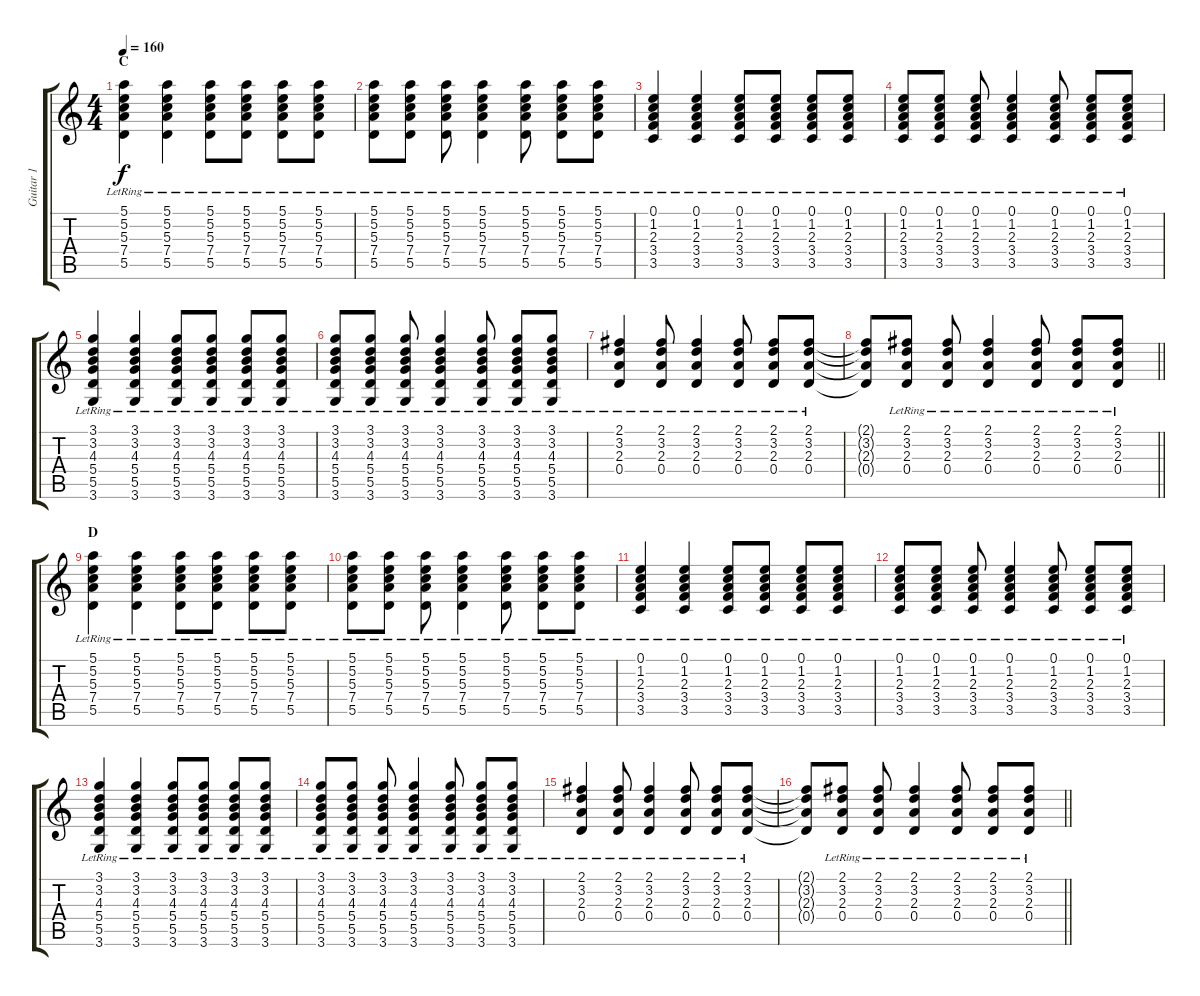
\track ("Guitar 1" "Guitar 1") {instrument overdrivenguitar}
\staff {score tabs}
\tuning (E4 B3 G3 D3 A2 E2) {hide}
\ts (4 4)
\section ("" "C")
\tempo 160
\clef g2
\ks c
(5.1{lr} 5.2{lr} 5.3{lr} 7.4{lr} 5.5{lr}).4{dy f} (5.1{lr} 5.2{lr} 5.3{lr} 7.4{lr} 5.5{lr}).4 (5.1{lr} 5.2{lr} 5.3{lr} 7.4{lr} 5.5{lr}).8 (5.1{lr} 5.2{lr} 5.3{lr} 7.4{lr} 5.5{lr}).8 (5.1{lr} 5.2{lr} 5.3{lr} 7.4{lr} 5.5{lr}).8 (5.1{lr} 5.2{lr} 5.3{lr} 7.4{lr} 5.5{lr}).8 |
(5.1{lr} 5.2{lr} 5.3{lr} 7.4{lr} 5.5{lr}).8 (5.1{lr} 5.2{lr} 5.3{lr} 7.4{lr} 5.5{lr}).8 (5.1{lr} 5.2{lr} 5.3{lr} 7.4{lr} 5.5{lr}).8 (5.1{lr} 5.2{lr} 5.3{lr} 7.4{lr} 5.5{lr}).4 (5.1{lr} 5.2{lr} 5.3{lr} 7.4{lr} 5.5{lr}).8 (5.1{lr} 5.2{lr} 5.3{lr} 7.4{lr} 5.5{lr}).8 (5.1{lr} 5.2{lr} 5.3{lr} 7.4{lr} 5.5{lr}).8 |
(0.1{lr} 1.2{lr} 2.3{lr} 3.4{lr} 3.5{lr}).4 (0.1{lr} 1.2{lr} 2.3{lr} 3.4{lr} 3.5{lr}).4 (0.1{lr} 1.2{lr} 2.3{lr} 3.4{lr} 3.5{lr}).8 (0.1{lr} 1.2{lr} 2.3{lr} 3.4{lr} 3.5{lr}).8 (0.1{lr} 1.2{lr} 2.3{lr} 3.4{lr} 3.5{lr}).8 (0.1{lr} 1.2{lr} 2.3{lr} 3.4{lr} 3.5{lr}).8 |
(0.1{lr} 1.2{lr} 2.3{lr} 3.4{lr} 3.5{lr}).8 (0.1{lr} 1.2{lr} 2.3{lr} 3.4{lr} 3.5{lr}).8 (0.1{lr} 1.2{lr} 2.3{lr} 3.4{lr} 3.5{lr}).8 (0.1{lr} 1.2{lr} 2.3{lr} 3.4{lr} 3.5{lr}).4 (0.1{lr} 1.2{lr} 2.3{lr} 3.4{lr} 3.5{lr}).8 (0.1{lr} 1.2{lr} 2.3{lr} 3.4{lr} 3.5{lr}).8 (0.1{lr} 1.2{lr} 2.3{lr} 3.4{lr} 3.5{lr}).8 |
(3.1{lr} 3.2{lr} 4.3{lr} 5.4{lr} 5.5{lr} 3.6{lr}).4 (3.1{lr} 3.2{lr} 4.3{lr} 5.4{lr} 5.5{lr} 3.6{lr}).4 (3.1{lr} 3.2{lr} 4.3{lr} 5.4{lr} 5.5{lr} 3.6{lr}).8 (3.1{lr} 3.2{lr} 4.3{lr} 5.4{lr} 5.5{lr} 3.6{lr}).8 (3.1{lr} 3.2{lr} 4.3{lr} 5.4{lr} 5.5{lr} 3.6{lr}).8 (3.1{lr} 3.2{lr} 4.3{lr} 5.4{lr} 5.5{lr} 3.6{lr}).8 |
(3.1{lr} 3.2{lr} 4.3{lr} 5.4{lr} 5.5{lr} 3.6{lr}).8 (3.1{lr} 3.2{lr} 4.3{lr} 5.4{lr} 5.5{lr} 3.6{lr}).8 (3.1{lr} 3.2{lr} 4.3{lr} 5.4{lr} 5.5{lr} 3.6{lr}).8 (3.1{lr} 3.2{lr} 4.3{lr} 5.4{lr} 5.5{lr} 3.6{lr}).4 (3.1{lr} 3.2{lr} 4.3{lr} 5.4{lr} 5.5{lr} 3.6{lr}).8 (3.1{lr} 3.2{lr} 4.3{lr} 5.4{lr} 5.5{lr} 3.6{lr}).8 (3.1{lr} 3.2{lr} 4.3{lr} 5.4{lr} 5.5{lr} 3.6{lr}).8 |
(2.1{lr} 3.2{lr} 2.3{lr} 0.4{lr}).4 (2.1{lr} 3.2{lr} 2.3{lr} 0.4{lr}).8 (2.1{lr} 3.2{lr} 2.3{lr} 0.4{lr}).4 (2.1{lr} 3.2{lr} 2.3{lr} 0.4{lr}).8 (2.1{lr} 3.2{lr} 2.3{lr} 0.4{lr}).8 (2.1{lr} 3.2{lr} 2.3{lr} 0.4{lr}).8 |
\barLineRight lightlight
(2.1{t} 3.2{t} 2.3{t} 0.4{t}).8 (2.1{lr} 3.2{lr} 2.3{lr} 0.4{lr}).8 (2.1{lr} 3.2{lr} 2.3{lr} 0.4{lr}).8 (2.1{lr} 3.2{lr} 2.3{lr} 0.4{lr}).4 (2.1{lr} 3.2{lr} 2.3{lr} 0.4{lr}).8 (2.1{lr} 3.2{lr} 2.3{lr} 0.4{lr}).8 (2.1{lr} 3.2{lr} 2.3{lr} 0.4{lr}).8 |
\section ("" "D")
(5.1{lr} 5.2{lr} 5.3{lr} 7.4{lr} 5.5{lr}).4 (5.1{lr} 5.2{lr} 5.3{lr} 7.4{lr} 5.5{lr}).4 (5.1{lr} 5.2{lr} 5.3{lr} 7.4{lr} 5.5{lr}).8 (5.1{lr} 5.2{lr} 5.3{lr} 7.4{lr} 5.5{lr}).8 (5.1{lr} 5.2{lr} 5.3{lr} 7.4{lr} 5.5{lr}).8 (5.1{lr} 5.2{lr} 5.3{lr} 7.4{lr} 5.5{lr}).8 |
(5.1{lr} 5.2{lr} 5.3{lr} 7.4{lr} 5.5{lr}).8 (5.1{lr} 5.2{lr} 5.3{lr} 7.4{lr} 5.5{lr}).8 (5.1{lr} 5.2{lr} 5.3{lr} 7.4{lr} 5.5{lr}).8 (5.1{lr} 5.2{lr} 5.3{lr} 7.4{lr} 5.5{lr}).4 (5.1{lr} 5.2{lr} 5.3{lr} 7.4{lr} 5.5{lr}).8 (5.1{lr} 5.2{lr} 5.3{lr} 7.4{lr} 5.5{lr}).8 (5.1{lr} 5.2{lr} 5.3{lr} 7.4{lr} 5.5{lr}).8 |
(0.1{lr} 1.2{lr} 2.3{lr} 3.4{lr} 3.5{lr}).4 (0.1{lr} 1.2{lr} 2.3{lr} 3.4{lr} 3.5{lr}).4 (0.1{lr} 1.2{lr} 2.3{lr} 3.4{lr} 3.5{lr}).8 (0.1{lr} 1.2{lr} 2.3{lr} 3.4{lr} 3.5{lr}).8 (0.1{lr} 1.2{lr} 2.3{lr} 3.4{lr} 3.5{lr}).8 (0.1{lr} 1.2{lr} 2.3{lr} 3.4{lr} 3.5{lr}).8 |
(0.1{lr} 1.2{lr} 2.3{lr} 3.4{lr} 3.5{lr}).8 (0.1{lr} 1.2{lr} 2.3{lr} 3.4{lr} 3.5{lr}).8 (0.1{lr} 1.2{lr} 2.3{lr} 3.4{lr} 3.5{lr}).8 (0.1{lr} 1.2{lr} 2.3{lr} 3.4{lr} 3.5{lr}).4 (0.1{lr} 1.2{lr} 2.3{lr} 3.4{lr} 3.5{lr}).8 (0.1{lr} 1.2{lr} 2.3{lr} 3.4{lr} 3.5{lr}).8 (0.1{lr} 1.2{lr} 2.3{lr} 3.4{lr} 3.5{lr}).8 |
(3.1{lr} 3.2{lr} 4.3{lr} 5.4{lr} 5.5{lr} 3.6{lr}).4 (3.1{lr} 3.2{lr} 4.3{lr} 5.4{lr} 5.5{lr} 3.6{lr}).4 (3.1{lr} 3.2{lr} 4.3{lr} 5.4{lr} 5.5{lr} 3.6{lr}).8 (3.1{lr} 3.2{lr} 4.3{lr} 5.4{lr} 5.5{lr} 3.6{lr}).8 (3.1{lr} 3.2{lr} 4.3{lr} 5.4{lr} 5.5{lr} 3.6{lr}).8 (3.1{lr} 3.2{lr} 4.3{lr} 5.4{lr} 5.5{lr} 3.6{lr}).8 |
(3.1{lr} 3.2{lr} 4.3{lr} 5.4{lr} 5.5{lr} 3.6{lr}).8 (3.1{lr} 3.2{lr} 4.3{lr} 5.4{lr} 5.5{lr} 3.6{lr}).8 (3.1{lr} 3.2{lr} 4.3{lr} 5.4{lr} 5.5{lr} 3.6{lr}).8 (3.1{lr} 3.2{lr} 4.3{lr} 5.4{lr} 5.5{lr} 3.6{lr}).4 (3.1{lr} 3.2{lr} 4.3{lr} 5.4{lr} 5.5{lr} 3.6{lr}).8 (3.1{lr} 3.2{lr} 4.3{lr} 5.4{lr} 5.5{lr} 3.6{lr}).8 (3.1{lr} 3.2{lr} 4.3{lr} 5.4{lr} 5.5{lr} 3.6{lr}).8 |
(2.1{lr} 3.2{lr} 2.3{lr} 0.4{lr}).4 (2.1{lr} 3.2{lr} 2.3{lr} 0.4{lr}).8 (2.1{lr} 3.2{lr} 2.3{lr} 0.4{lr}).4 (2.1{lr} 3.2{lr} 2.3{lr} 0.4{lr}).8 (2.1{lr} 3.2{lr} 2.3{lr} 0.4{lr}).8 (2.1{lr} 3.2{lr} 2.3{lr} 0.4{lr}).8 |
\barLineRight lightlight
(2.1{t} 3.2{t} 2.3{t} 0.4{t}).8 (2.1{lr} 3.2{lr} 2.3{lr} 0.4{lr}).8 (2.1{lr} 3.2{lr} 2.3{lr} 0.4{lr}).8 (2.1{lr} 3.2{lr} 2.3{lr} 0.4{lr}).4 (2.1{lr} 3.2{lr} 2.3{lr} 0.4{lr}).8 (2.1{lr} 3.2{lr} 2.3{lr} 0.4{lr}).8 (2.1{lr} 3.2{lr} 2.3{lr} 0.4{lr}).8
